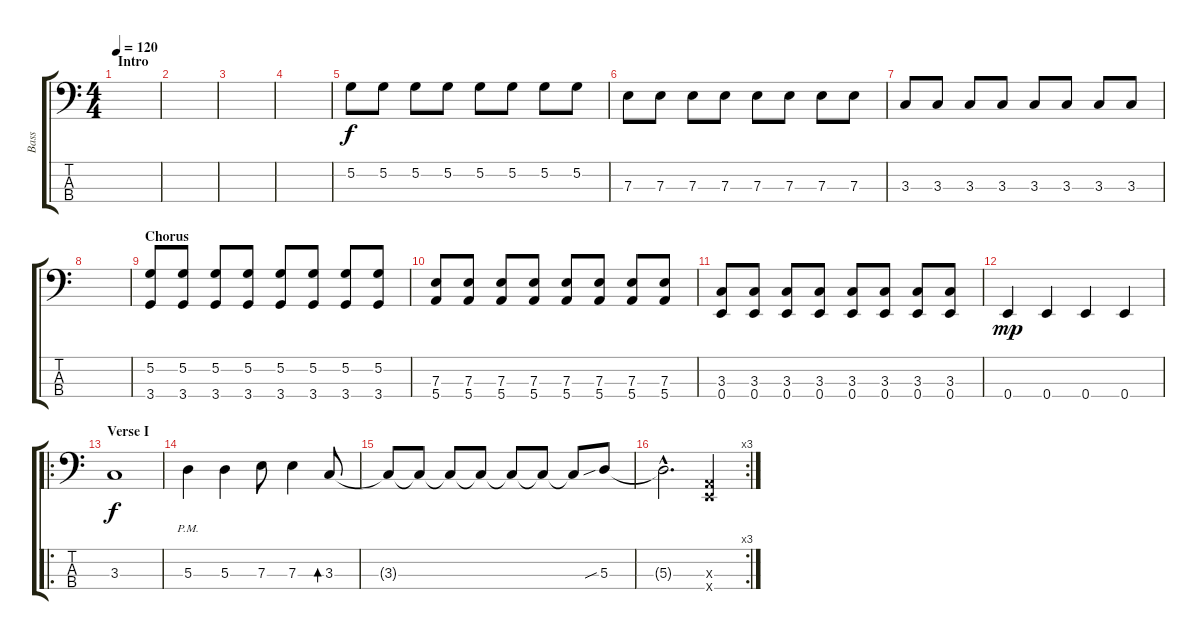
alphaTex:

\track ("Bass" "Bass") {instrument electricbassfinger}
\staff {score tabs}
\tuning (G2 D2 A1 E1) {hide}
\ts (4 4)
\section ("" "Intro")
\tempo 120
\clef f4
\ks c
|
|
|
|
5.2.8 5.2.8 5.2.8 5.2.8 5.2.8 5.2.8 5.2.8 5.2.8 |
7.3.8 7.3.8 7.3.8 7.3.8 7.3.8 7.3.8 7.3.8 7.3.8 |
3.3.8 3.3.8 3.3.8 3.3.8 3.3.8 3.3.8 3.3.8 3.3.8 |
|
\section ("" "Chorus")
(5.2 3.4).8 (5.2 3.4).8 (5.2 3.4).8 (5.2 3.4).8 (5.2 3.4).8 (5.2 3.4).8 (5.2 3.4).8 (5.2 3.4).8 |
(7.3 5.4).8 (7.3 5.4).8 (7.3 5.4).8 (7.3 5.4).8 (7.3 5.4).8 (7.3 5.4).8 (7.3 5.4).8 (7.3 5.4).8 |
(3.3 0.4).8 (3.3 0.4).8 (3.3 0.4).8 (3.3 0.4).8 (3.3 0.4).8 (3.3 0.4).8 (3.3 0.4).8 (3.3 0.4).8 |
0.4.4{dy mp} 0.4.4 0.4.4 0.4.4 |
\ro
\section ("" "Verse I")
3.3.1{dy f} |
5.3{pm}.4 5.3.4 7.3.8 7.3.4 3.3.8{bd 240} |
3.3{t}.8 3.3{t}.8 3.3{t}.8 3.3{t}.8 3.3{t}.8 3.3{t}.8 3.3{t}.8 5.3{sib}.8 |
\rc 3
5.3{hac t}.2{d} (0.3{x} 0.4{x}).4
